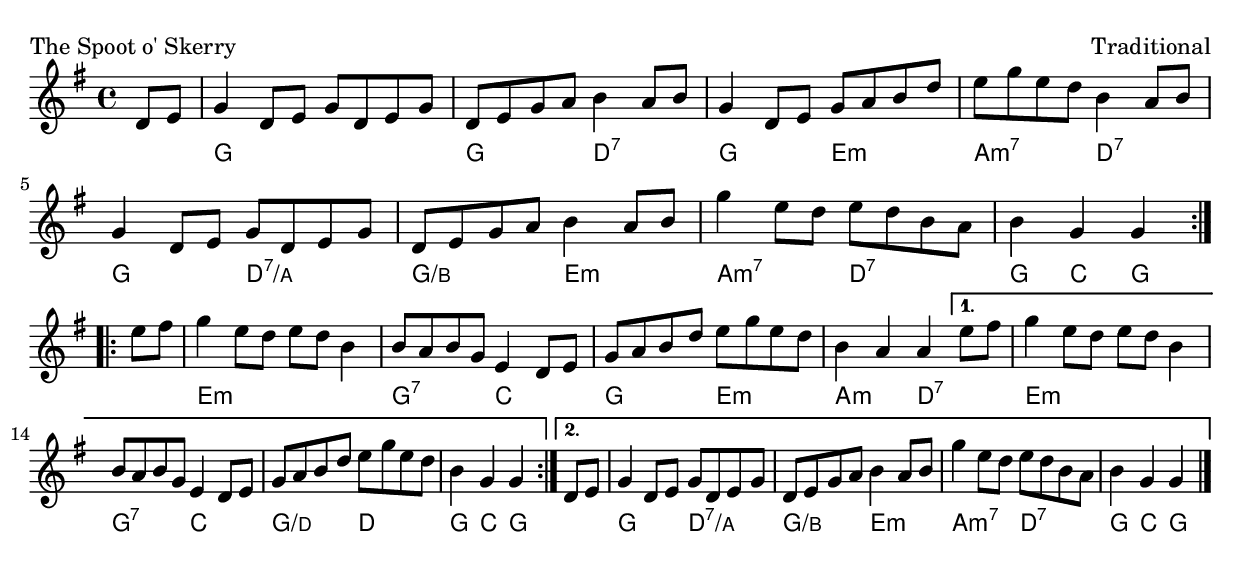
\version "2.22.0"

#(define (lower-extension pitch chbass)
    "Return re-sized markup for pitch note name."
    #{
        \markup \fontsize #-2
        #(note-name->markup pitch chbass)
    #}
)

\include "english.ly"


\paper {
   top-margin = 5\mm
   bottom-margin = 5\mm
   left-margin = 5\mm
   right-margin = 5\mm
   ragged-bottom = ##f
%   page-limit-inter-system-space=##t
%   page-limit-inter-system-space-factor=1
%   after-title-space = 10\mm
   score-markup-spacing = #'((basic-distance . 10))
   markup-system-spacing = #'((basic-distance . 5))
   system-system-spacing= #'((basic-distance . 12))
%   markup-markup-spacing = #'((basic-distance . 0))
}

\layout {
  indent = 0 \mm
  \context { 
        \ChordNames
        chordNoteNamer = #lower-extension
        \override ChordName.font-size = #0.5
  }
}

% The Spoot o' Skerry
\score{
  \relative c''{
    <<
      {
        \clef treble
        \key g \major
        \time 4/4
        \partial 4 d,8 e |
        g4 d8 e g d e g | d e g a b4 a8 b | g4 d8 e g a b d | e g e d b4 a8 b |
        g4 d8 e g d e g | d e g a b4 a8 b | g'4 e8 d e d b a | b4 g g \bar":|.|:" \break
        \repeat volta 2 {
        e'8 fs | g4 e8 d e d b4 | b8 a b g e4 d8 e | g a b d e g e d | b4 a a |
        }
        \alternative {
            { e'8 fs | g4 e8 d e d b4 | b8 a b g e4 d8 e | g a b d e g e d | b4 g g \bar":|." }
            { d8 e | g4 d8 e g d e g | d e g a b4 a8 b | g'4 e8 d e d b a | b4 g g \bar "|." }
        }
      }
      \new ChordNames{
        \chordmode{
          \partial 4 s4 |
          g1 | g2 d:7 | g e:m | a2:m7 d:7 |
          g2 d:7/a | g/b e:m | a:m7 d:7 | g4 c g s |
          e1:m | g2:7 c | g e:m | a:m d:7 |
          e1:m | g2:7 c | g/d d | g4 c g s
          g2 d:7/a | g/b e:m | a:m7 d:7 | g4 c g
        }
      }
    >>
  }
  \header{
    piece = "The Spoot o' Skerry"
    opus = "Traditional"
  }
}
